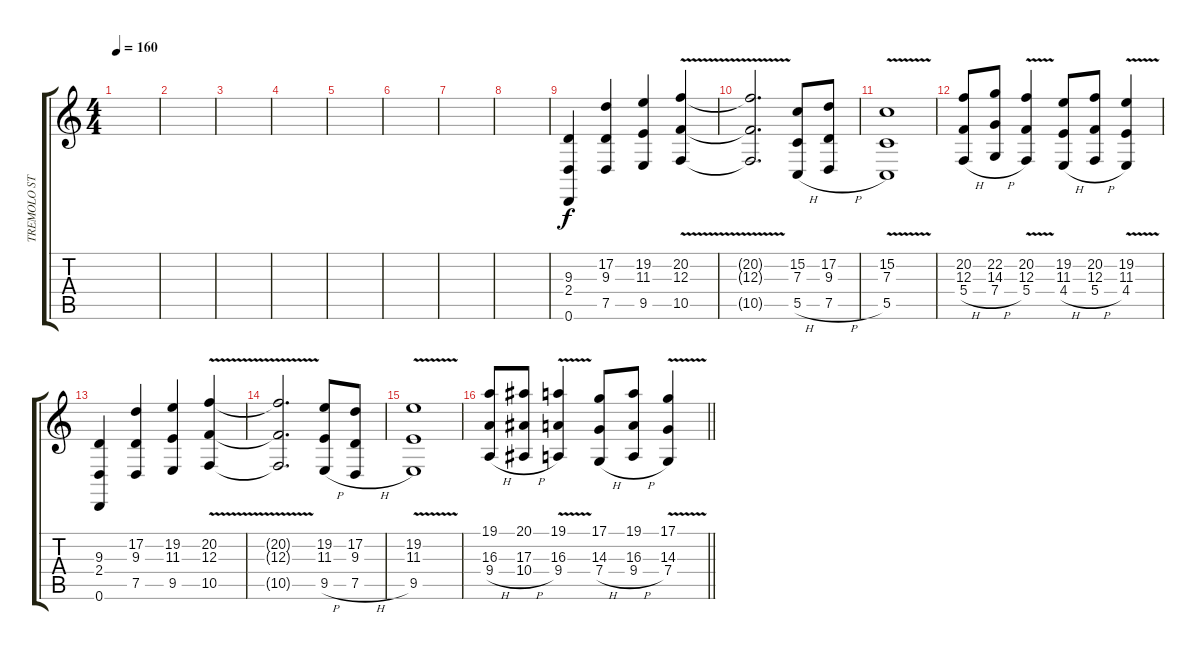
\track ("TREMOLO STRINGS" "TREMOLO ST") {instrument pizzicatostrings}
\staff {score tabs}
\tuning (D4 A3 F3 C3 G2 D2) {hide}
\ts (4 4)
\tempo 160
\clef g2
\ks c
|
|
|
|
|
|
|
|
(9.3 2.4 0.6).4 (17.2 9.3 7.5).4 (19.2 11.3 9.5).4 (20.2 12.3 10.5{v}).4 |
(20.2{t} 12.3{t} 10.5{t}).2{d} (15.2 7.3 5.5{h}).8 (17.2 9.3 7.5{h}).8 |
(15.2 7.3 5.5{v}).1 |
(20.2 12.3 5.4{h}).8 (22.2 14.3 7.4{h}).8 (20.2 12.3 5.4{v}).4 (19.2 11.3 4.4{h}).8 (20.2 12.3 5.4{h}).8 (19.2 11.3 4.4{v}).4 |
(9.3 2.4 0.6).4 (17.2 9.3 7.5).4 (19.2 11.3 9.5).4 (20.2 12.3 10.5{v}).4 |
(20.2{t} 12.3{t} 10.5{t}).2{d} (19.2 11.3 9.5{h}).8 (17.2 9.3 7.5{h}).8 |
(19.2 11.3 9.5{v}).1 |
\barLineRight lightlight
(19.1 16.3 9.4{h}).8 (20.1 17.3 10.4{h}).8 (19.1 16.3 9.4{v}).4 (17.1 14.3 7.4{h}).8 (19.1 16.3 9.4{h}).8 (17.1 14.3 7.4{v}).4
